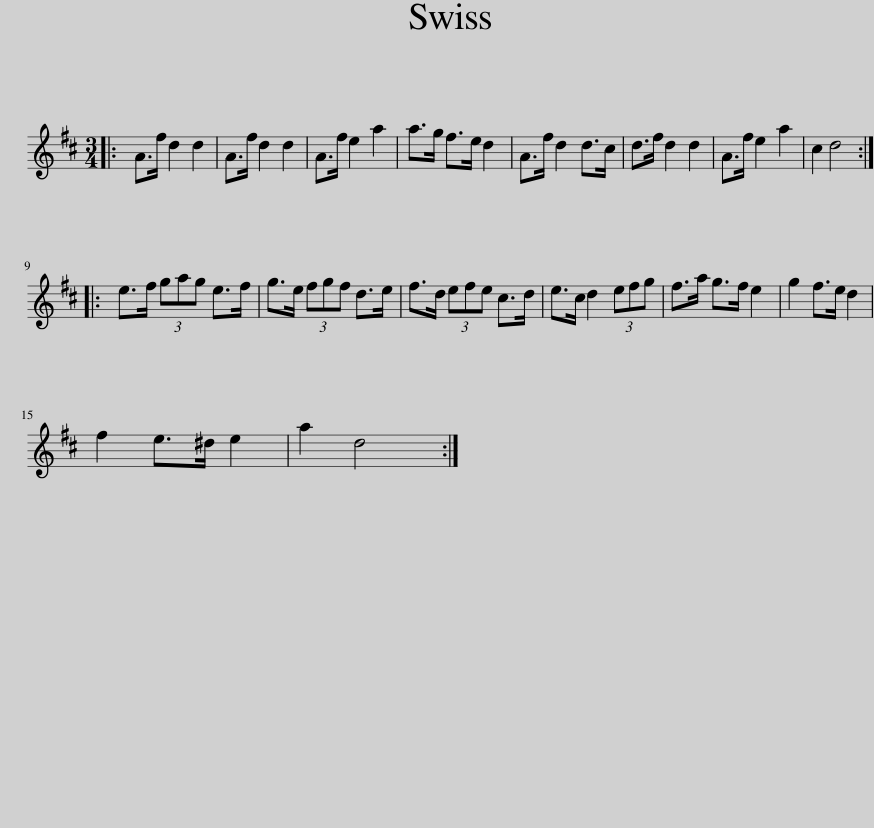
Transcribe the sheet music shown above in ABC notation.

X:1
L:1/8
M:3/4
I:linebreak $
K:D
V:1 treble
V:1
|: A>f d2 d2 | A>f d2 d2 | A>f e2 a2 | a>g f>e d2 | A>f d2 d>c | %5
 d>f d2 d2 | A>f e2 a2 | c2 d4 ::$ e>f (3gag e>f | g>e (3fgf d>e | %10
 f>d (3efe c>d | e>c d2 (3efg | f>a g>f e2 | g2 f>e d2 |$ f2 e>^d e2 | %15
 a2 d4 :| %16
